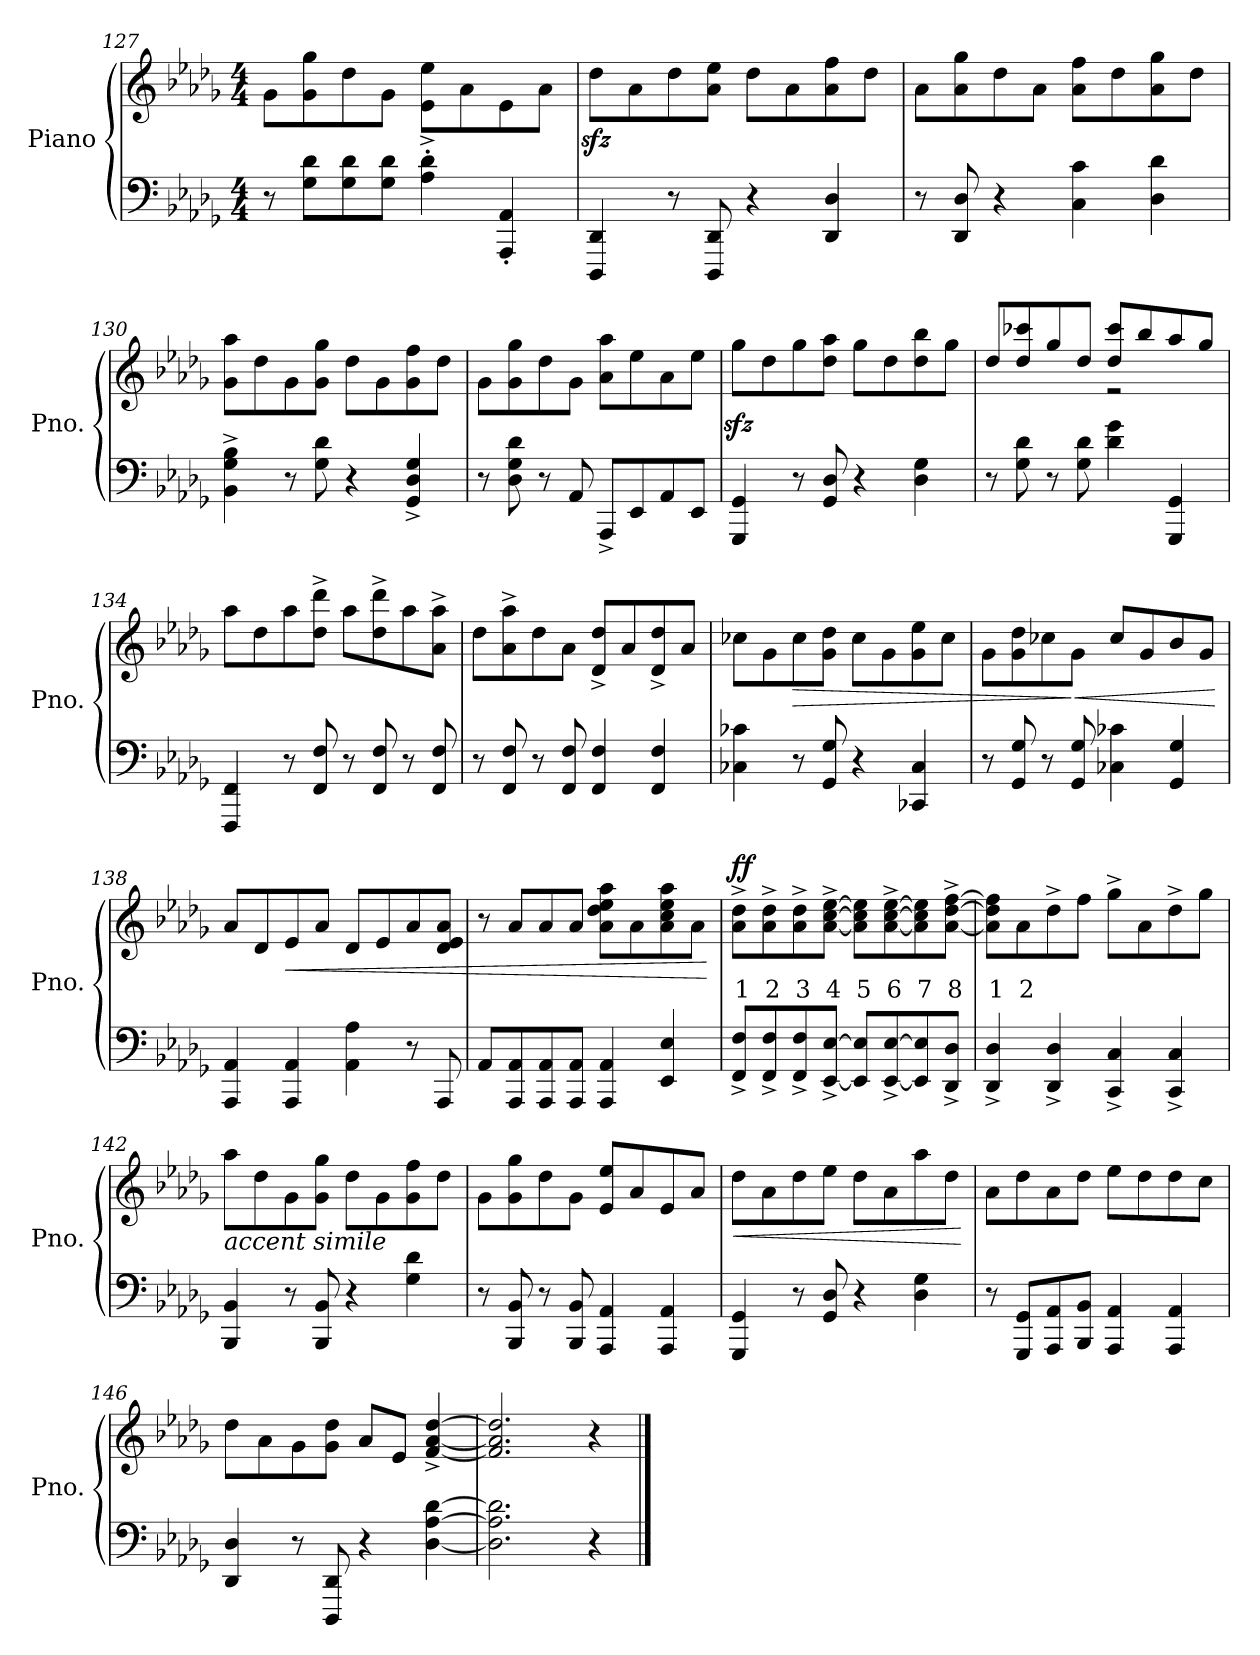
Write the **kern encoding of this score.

**kern	**kern	**text	**dynam
*part1	*part1	*part1	*part1
*staff2	*staff1	*staff1	*staff1/2
*I"Piano	*	*	*
*I'Pno.	*	*	*
*clefF4	*clefG2	*	*
*k[b-e-a-d-g-]	*k[b-e-a-d-g-]	*	*
*M4/4	*M4/4	*	*
=127	=127	=127	=127
8r	8g-\L	.	.
8G-\ 8d-\L	8g-\ 8gg-\	.	.
8G-\ 8d-\	8dd-\	.	.
8G-\ 8d-\J	8g-\J	.	.
4A-\'^ 4d-\'^	8e-\ 8ee-\L	.	.
.	8a-\	.	.
4AAA-/' 4AA-/'	8e-\	.	.
.	8a-\J	.	.
!!LO:PB:g=z
=128	=128	=128	=128
4DDD-/ 4DD-/	8dd-zz<\L	.	.
.	8a-\	.	.
8r	8dd-\	.	.
8DDD-/ 8DD-/	8a-\ 8ee-\J	.	.
4r	8dd-\L	.	.
.	8a-\	.	.
4DD-/ 4D-/	8a-\ 8ff\	.	.
.	8dd-\J	.	.
=129	=129	=129	=129
8r	8a-\L	.	.
8DD-/ 8D-/	8a-\ 8gg-\	.	.
4r	8dd-\	.	.
.	8a-\J	.	.
4C\ 4c\	8a-\ 8ff\L	.	.
.	8dd-\	.	.
4D-\ 4d-\	8a-\ 8gg-\	.	.
.	8dd-\J	.	.
=130	=130	=130	=130
4BB-\^ 4G-\^ 4B-\^	8g-\ 8aa-\L	.	.
.	8dd-\	.	.
8r	8g-\	.	.
8G-\ 8d-\	8g-\ 8gg-\J	.	.
4r	8dd-\L	.	.
.	8g-\	.	.
4GG-/^ 4D-/^ 4G-/^	8g-\ 8ff\	.	.
.	8dd-\J	.	.
!!LO:LB:g=z
=131	=131	=131	=131
8r	8g-\L	.	.
8D-\ 8G-\ 8d-\	8g-\ 8gg-\	.	.
8r	8dd-\	.	.
8AA-/	8g-\J	.	.
8AAA-^/L	8a-\ 8aa-\L	.	.
8EE-/	8ee-\	.	.
8AA-/	8a-\	.	.
8EE-/J	8ee-\J	.	.
=132	=132	=132	=132
4GGG-/ 4GG-/	8gg-zz<\L	.	.
.	8dd-\	.	.
8r	8gg-\	.	.
8GG-/ 8D-/	8dd-\ 8aa-\J	.	.
4r	8gg-\L	.	.
.	8dd-\	.	.
4D-\ 4G-\	8dd-\ 8bb-\	.	.
.	8gg-\J	.	.
=133	=133	=133	=133
*	*^	*	*
8r	8dd-/L	2ryy	.	.
8G-\ 8d-\	8dd-/ 8ccc-X/	.	.	.
8r	8gg-/	.	.	.
8G-\ 8d-\	8dd-/J	.	.	.
4d-\ 4g-\	8dd-/ 8ccc-/L	2r	.	.
.	8bb-/	.	.	.
4GGG-/ 4GG-/	8aa-/	.	.	.
.	8gg-/J	.	.	.
*	*v	*v	*	*
!!LO:LB:g=z
=134	=134	=134	=134
4FFF/ 4FF/	8aa-\L	.	.
.	8dd-\	.	.
8r	8aa-\	.	.
8FF/ 8F/	8dd-\^ 8ddd-\^J	.	.
8r	8aa-\L	.	.
8FF/ 8F/	8dd-\^ 8ddd-\^	.	.
8r	8aa-\	.	.
8FF/ 8F/	8a-\^ 8aa-\^J	.	.
=135	=135	=135	=135
8r	8dd-\L	.	.
8FF/ 8F/	8a-\^ 8aa-\^	.	.
8r	8dd-\	.	.
8FF/ 8F/	8a-\J	.	.
4FF/ 4F/	8d-/^ 8dd-/^L	.	.
.	8a-/	.	.
4FF/ 4F/	8d-/^ 8dd-/^	.	.
.	8a-/J	.	.
=136	=136	=136	=136
4C-X\ 4c-X\	8cc-X\L	.	.
.	8g-\	.	.
!	!	!	!LO:HP:b
8r	8cc-\	.	>
8GG-/ 8G-/	8g-\ 8dd-\J	.	.
4r	8cc-\L	.	.
.	8g-\	.	.
4CC-X/ 4C-/	8g-\ 8ee-\	.	.
.	8cc-\J	.	.
!!LO:LB:g=z
=137	=137	=137	=137
8r	8g-\L	.	.
8GG-/ 8G-/	8g-\ 8dd-\	.	.
8r	8cc-X\	.	.
!	!	!	!LO:HP:n=1:b
8GG-/ 8G-/	8g-\J	.	] <
4C-X\ 4c-X\	8cc-/L	.	.
.	8g-/	.	.
4GG-/ 4G-/	8b-/	.	.
.	8g-/J	.	.
.	.	.	[
=138	=138	=138	=138
4AAA-/ 4AA-/	8a-/L	.	.
.	8d-/	.	.
!	!	!	!LO:HP:b
4AAA-/ 4AA-/	8e-/	.	<
.	8a-/J	.	.
4AA-\ 4A-\	8d-/L	.	.
.	8e-/	.	.
8r	8a-/	.	.
8AAA-/	8d-/ 8e-/ 8a-/J	.	.
=139	=139	=139	=139
8AA-/L	8r	.	.
8AAA-/ 8AA-/	8a-/L	.	.
8AAA-/ 8AA-/	8a-/	.	.
8AAA-/ 8AA-/J	8a-/J	.	.
4AAA-/ 4AA-/	8a-\ 8dd-\ 8ee-\ 8aa-\L	.	.
.	8a-\	.	.
4EE-/ 4E-/	8a-\ 8cc\ 8ee-\ 8aa-\	.	.
.	8a-\J	.	.
.	.	.	[
!!LO:LB:g=z
=140	=140	=140	=140
!	!	!LO:LY:b	!LO:DY:b
8FF/^ 8F/^L	8a-\^ 8dd-\^L	1	ff
!	!	!LO:LY:b	!
8FF/^ 8F/^	8a-\^ 8dd-\^	2	.
!	!	!LO:LY:b	!
8FF/^ 8F/^	8a-\^ 8dd-\^	3	.
!	!	!LO:LY:b	!
[8EE-/^ [8E-/^J	[8a-\^ [8cc\^ [8ee-\^J	4	.
!	!	!LO:LY:b	!
8EE-/] 8E-/]L	8a-\] 8cc\] 8ee-\]L	5	.
!	!	!LO:LY:b	!
[8EE-/^ [8E-/^	[8a-\^ [8cc\^ [8ee-\^	6	.
!	!	!LO:LY:b	!
8EE-/] 8E-/]	8a-\] 8cc\] 8ee-\]	7	.
!	!	!LO:LY:b	!
8DD-/^ 8D-/^J	[8a-\^ [8dd-\^ [8ff\^J	8	.
=141	=141	=141	=141
!	!	!LO:LY:b	!
4DD-/^ 4D-/^	8a-\] 8dd-\] 8ff\]L	1	.
!	!	!LO:LY:b	!
.	8a-\	2	.
4DD-/^ 4D-/^	8dd-^\	.	.
.	8ff\J	.	.
4CC/^ 4C/^	8gg-^\L	.	.
.	8a-\	.	.
4CC/^ 4C/^	8dd-^\	.	.
.	8gg-\J	.	.
=142	=142	=142	=142
!	!LO:TX:b:i:t=accent simile	!	!
4BBB-/ 4BB-/	8aa-\L	.	.
.	8dd-\	.	.
8r	8g-\	.	.
8BBB-/ 8BB-/	8g-\ 8gg-\J	.	.
4r	8dd-\L	.	.
.	8g-\	.	.
4G-\ 4d-\	8g-\ 8ff\	.	.
.	8dd-\J	.	.
!!LO:PB:g=z
=143	=143	=143	=143
8r	8g-\L	.	.
8BBB-/ 8BB-/	8g-\ 8gg-\	.	.
8r	8dd-\	.	.
8BBB-/ 8BB-/	8g-\J	.	.
4AAA-/ 4AA-/	8e-/ 8ee-/L	.	.
.	8a-/	.	.
4AAA-/ 4AA-/	8e-/	.	.
.	8a-/J	.	.
=144	=144	=144	=144
!	!	!	!LO:HP:b
4GGG-/ 4GG-/	8dd-\L	.	<
.	8a-\	.	.
8r	8dd-\	.	.
8GG-/ 8D-/	8ee-\J	.	.
4r	8dd-\L	.	.
.	8a-\	.	.
4D-\ 4G-\	8aa-\	.	.
.	8dd-\J	.	.
.	.	.	[
=145	=145	=145	=145
8r	8a-\L	.	.
8GGG-/ 8GG-/L	8dd-\	.	.
8AAA-/ 8AA-/	8a-\	.	.
8BBB-/ 8BB-/J	8dd-\J	.	.
4AAA-/ 4AA-/	8ee-\L	.	.
.	8dd-\	.	.
4AAA-/ 4AA-/	8dd-\	.	.
.	8cc\J	.	.
!!LO:LB:g=z
=146	=146	=146	=146
4DD-/ 4D-/	8dd-\L	.	.
.	8a-\	.	.
8r	8g-\	.	.
8DDD-/ 8DD-/	8g-\ 8dd-\J	.	.
4r	8a-/L	.	.
.	8e-/J	.	.
[4D-\ [4A-\ [4d-\	[4f/^ [4a-/^ [4dd-/^	.	.
=147	=147	=147	=147
2.D-\] 2.A-\] 2.d-\]	2.f/] 2.a-/] 2.dd-/]	.	.
4r	4r	.	.
==	==	==	==
*-	*-	*-	*-
